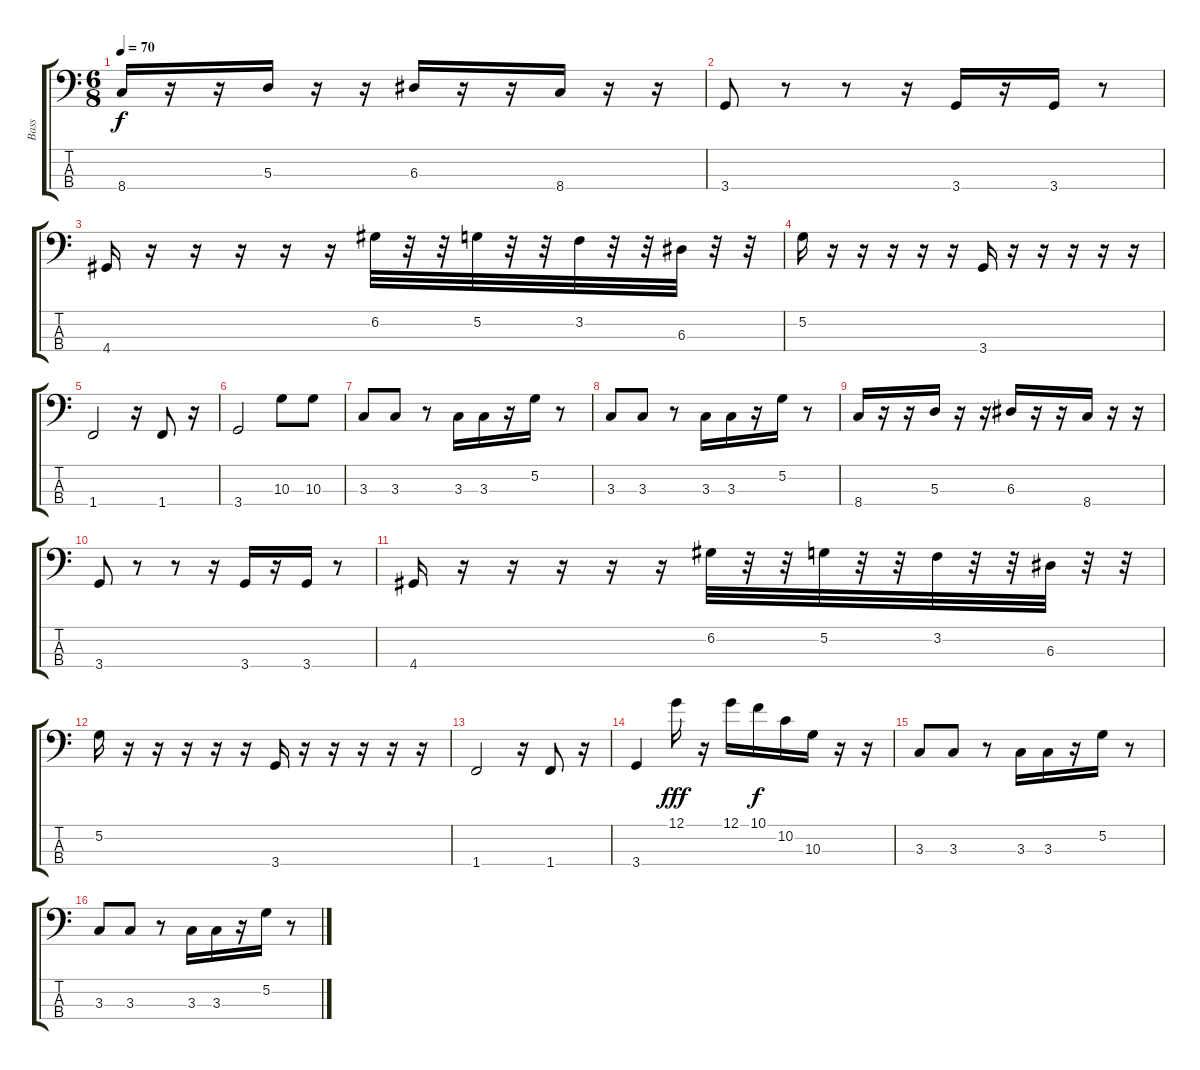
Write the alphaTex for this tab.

\track ("Bass" "Bass") {instrument acousticguitarnylon}
\staff {score tabs}
\tuning (G2 D2 A1 E1) {hide}
\ts (6 8)
\tempo 70
\clef f4
\ks c
8.4.16{dy f} r.16 r.16 5.3.16 r.16 r.16 6.3.16 r.16 r.16 8.4.16 r.16 r.16 |
3.4.8 r.8 r.8 r.16 3.4.16 r.16 3.4.16 r.8 |
4.4.16 r.16 r.16 r.16 r.16 r.16 6.2.32 r.32 r.32 5.2.32 r.32 r.32 3.2.32 r.32 r.32 6.3.32 r.32 r.32 |
5.2.16 r.16 r.16 r.16 r.16 r.16 3.4.16 r.16 r.16 r.16 r.16 r.16 |
1.4.2 r.16 1.4.8 r.16 |
3.4.2 10.3.8 10.3.8 |
3.3.8 3.3.8 r.8 3.3.16 3.3.16 r.16 5.2.16 r.8 |
3.3.8 3.3.8 r.8 3.3.16 3.3.16 r.16 5.2.16 r.8 |
8.4.16 r.16 r.16 5.3.16 r.16 r.16 6.3.16 r.16 r.16 8.4.16 r.16 r.16 |
3.4.8 r.8 r.8 r.16 3.4.16 r.16 3.4.16 r.8 |
4.4.16 r.16 r.16 r.16 r.16 r.16 6.2.32 r.32 r.32 5.2.32 r.32 r.32 3.2.32 r.32 r.32 6.3.32 r.32 r.32 |
5.2.16 r.16 r.16 r.16 r.16 r.16 3.4.16 r.16 r.16 r.16 r.16 r.16 |
1.4.2 r.16 1.4.8 r.16 |
3.4.4 12.1.16{dy fff} r.16 12.1.16 10.1.16{dy f} 10.2.16 10.3.16 r.16 r.16 |
3.3.8 3.3.8 r.8 3.3.16 3.3.16 r.16 5.2.16 r.8 |
3.3.8 3.3.8 r.8 3.3.16 3.3.16 r.16 5.2.16 r.8
